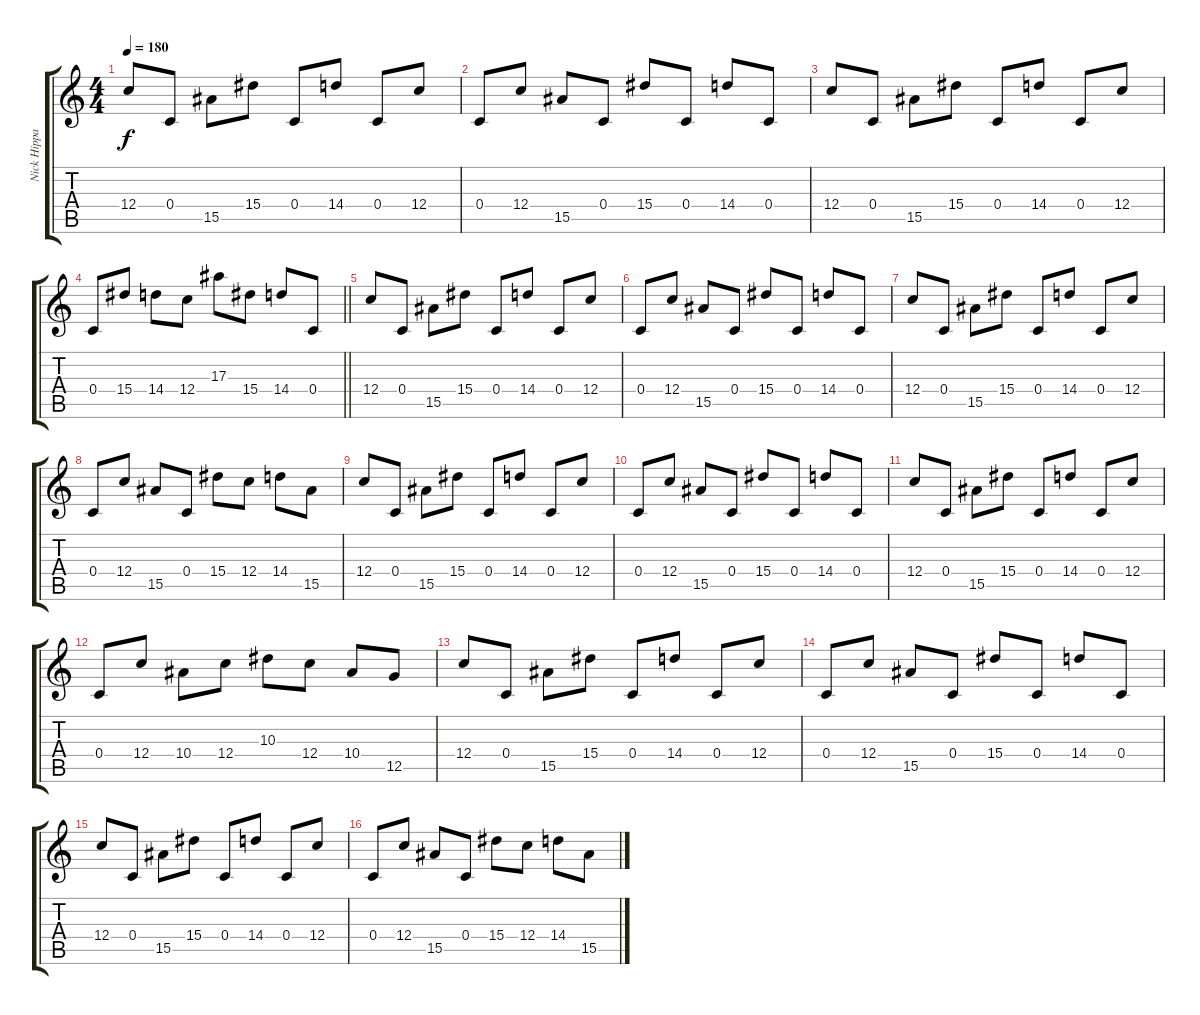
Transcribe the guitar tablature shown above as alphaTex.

\track ("Nick Hippa" "Nick Hippa") {instrument distortionguitar}
\staff {score tabs}
\tuning (D4 A3 F3 C3 G2 C2) {hide}
\ts (4 4)
\tempo 180
\clef g2
\ks c
12.4.8{dy f} 0.4.8 15.5.8 15.4.8 0.4.8 14.4.8 0.4.8 12.4.8 |
0.4.8 12.4.8 15.5.8 0.4.8 15.4.8 0.4.8 14.4.8 0.4.8 |
12.4.8 0.4.8 15.5.8 15.4.8 0.4.8 14.4.8 0.4.8 12.4.8 |
\barLineRight lightlight
0.4.8 15.4.8 14.4.8 12.4.8 17.3.8 15.4.8 14.4.8 0.4.8 |
12.4.8 0.4.8 15.5.8 15.4.8 0.4.8 14.4.8 0.4.8 12.4.8 |
0.4.8 12.4.8 15.5.8 0.4.8 15.4.8 0.4.8 14.4.8 0.4.8 |
12.4.8 0.4.8 15.5.8 15.4.8 0.4.8 14.4.8 0.4.8 12.4.8 |
0.4.8 12.4.8 15.5.8 0.4.8 15.4.8 12.4.8 14.4.8 15.5.8 |
12.4.8 0.4.8 15.5.8 15.4.8 0.4.8 14.4.8 0.4.8 12.4.8 |
0.4.8 12.4.8 15.5.8 0.4.8 15.4.8 0.4.8 14.4.8 0.4.8 |
12.4.8 0.4.8 15.5.8 15.4.8 0.4.8 14.4.8 0.4.8 12.4.8 |
0.4.8 12.4.8 10.4.8 12.4.8 10.3.8 12.4.8 10.4.8 12.5.8 |
12.4.8 0.4.8 15.5.8 15.4.8 0.4.8 14.4.8 0.4.8 12.4.8 |
0.4.8 12.4.8 15.5.8 0.4.8 15.4.8 0.4.8 14.4.8 0.4.8 |
12.4.8 0.4.8 15.5.8 15.4.8 0.4.8 14.4.8 0.4.8 12.4.8 |
0.4.8 12.4.8 15.5.8 0.4.8 15.4.8 12.4.8 14.4.8 15.5.8
